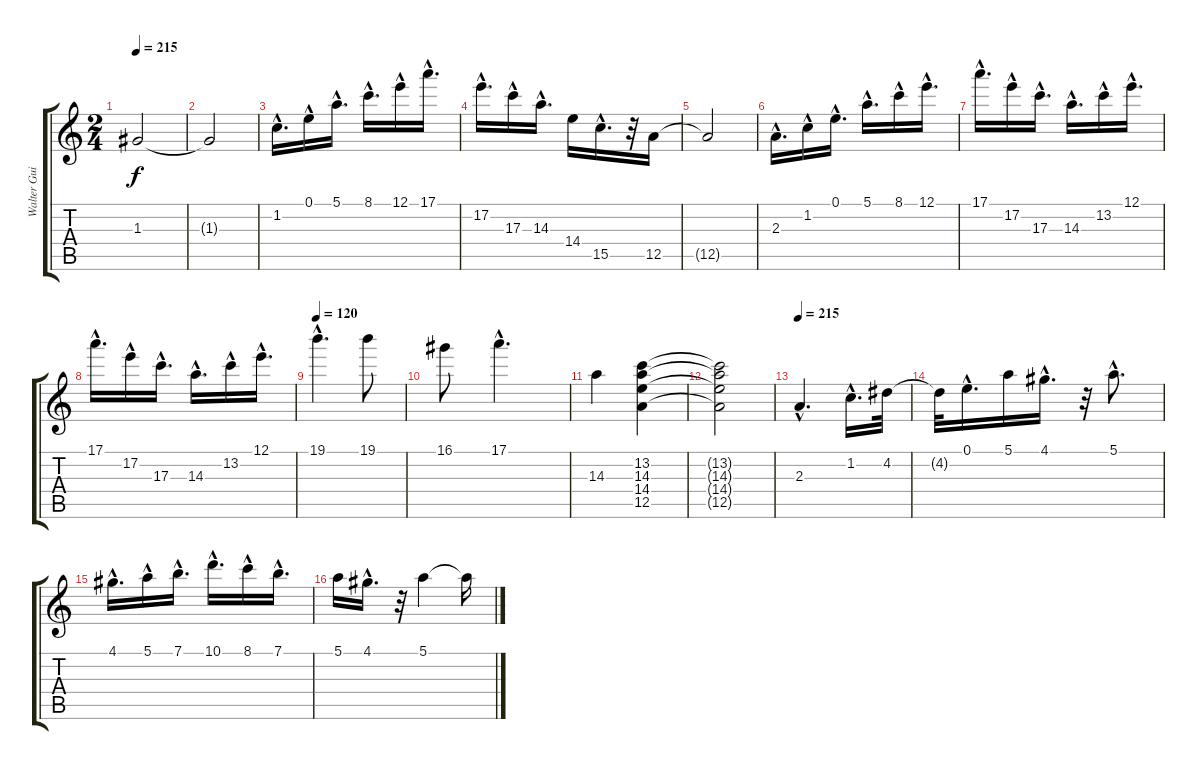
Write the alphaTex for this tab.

\track ("Walter Guiardino" "Walter Gui") {instrument overdrivenguitar}
\staff {score tabs}
\tuning (E4 B3 G3 D3 A2 E2) {hide}
\ts (2 4)
\tempo 215
\clef g2
\ks c
1.3.2{dy f instrument overdrivenguitar} |
1.3{t}.2 |
1.2{hac}.16{d} 0.1{hac}.16 5.1{hac}.16{d} 8.1{hac}.16{d} 12.1{hac}.16 17.1{hac}.16{d} |
17.2{hac}.16{d} 17.3{hac}.16 14.3{hac}.16{d} 14.4.16 15.5{hac}.16{d} r.32 12.5.16 |
12.5{t}.2 |
2.3{hac}.16{d} 1.2{hac}.16 0.1{hac}.16{d} 5.1{hac}.16{d} 8.1{hac}.16 12.1{hac}.16{d} |
17.1{hac}.16{d} 17.2{hac}.16 17.3{hac}.16{d} 14.3{hac}.16{d} 13.2{hac}.16 12.1{hac}.16{d} |
17.1{hac}.16{d} 17.2{hac}.16 17.3{hac}.16{d} 14.3{hac}.16{d} 13.2{hac}.16 12.1{hac}.16{d} |
\tempo 120
19.1{hac}.4{d} 19.1.8 |
16.1.8 17.1{hac}.4{d} |
14.3.4 (13.2 14.3 14.4 12.5).4 |
(13.2{t} 14.3{t} 14.4{t} 12.5{t}).2 |
\tempo 215
2.3{hac}.4{d} 1.2{hac}.16{d} 4.2.32 |
4.2{t}.32 0.1{hac}.16{d} 5.1.16 4.1{hac}.16{d} r.32 5.1{hac}.8{d} |
4.1{hac}.16{d} 5.1{hac}.16 7.1{hac}.16{d} 10.1{hac}.16{d} 8.1{hac}.16 7.1{hac}.16{d} |
5.1.16 4.1{hac}.16{d} r.32 5.1.4 5.1{t}.16
